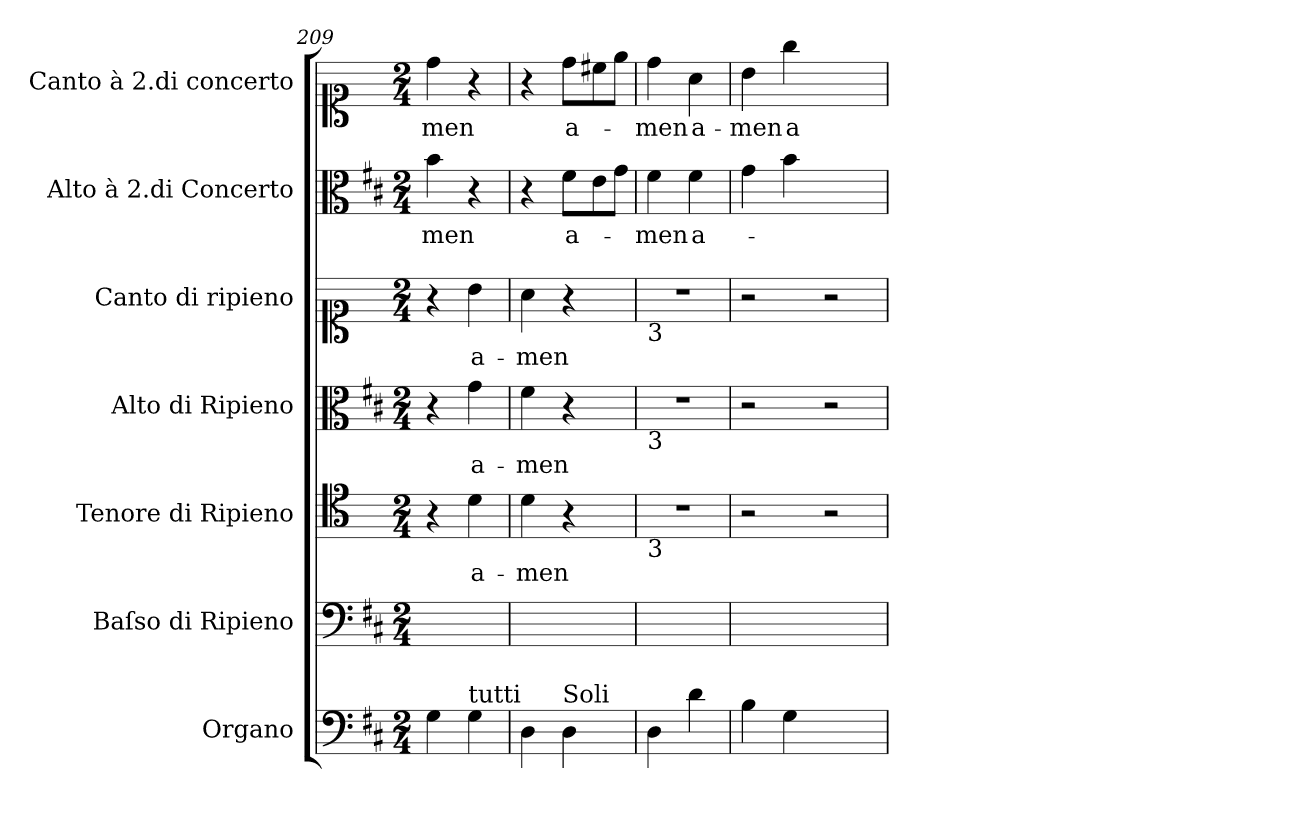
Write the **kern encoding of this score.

**kern	**kern	**kern	**text	**kern	**text	**kern	**text	**kern	**text	**kern	**text
*part7	*part6	*part5	*part5	*part4	*part4	*part3	*part3	*part2	*part2	*part1	*part1
*staff7	*staff6	*staff5	*staff5	*staff4	*staff4	*staff3	*staff3	*staff2	*staff2	*staff1	*staff1
*I"Organo	*I"Baſso di Ripieno	*I"Tenore di Ripieno	*	*I"Alto di Ripieno	*	*I"Canto di ripieno	*	*I"Alto à 2.di Concerto	*	*I"Canto à 2.di concerto	*
*I'org	*I'B rip	*I'T rip	*	*I'A rip	*	*	*	*I'A conc	*	*	*
*clefF4	*clefF4	*clefC4	*	*clefC3	*	*clefC1	*	*clefC3	*	*clefC1	*
*k[f#c#]	*k[f#c#]	*k[]	*	*k[f#c#]	*	*k[]	*	*k[f#c#]	*	*k[]	*
*M2/4	*M2/4	*M2/4	*	*M2/4	*	*M2/4	*	*M2/4	*	*M2/4	*
=209	=209	=209	=209	=209	=209	=209	=209	=209	=209	=209	=209
4G\	2ryy	4r	.	4r	.	4r	.	4b\	-men	4dd\	-men
!LO:TX:a:t=tutti	!	!	!	!	!	!	!	!	!	!	!
!	!	!	!LO:LY:i	!	!LO:LY:i	!	!LO:LY:i	!	!	!	!
4G\	.	4d\	a-	4g\	a-	4b\	a-	4r	.	4r	.
=210	=210	=210	=210	=210	=210	=210	=210	=210	=210	=210	=210
!	!	!	!LO:LY:i	!	!LO:LY:i	!	!LO:LY:i	!	!	!	!
4D\	2ryy	4d\	-men	4f#\	-men	4a\	-men	4r	.	4r	.
*	*	*	*	*	*	*	*	*Xtuplet	*	*Xtuplet	*
!LO:TX:a:t=Soli	!	!	!	!	!	!	!	!	!	!	!
4D\	.	4r	.	4r	.	4r	.	12f#\L	a-	12dd\L	a-
.	.	.	.	.	.	.	.	12e\	.	12cc#\	.
.	.	.	.	.	.	.	.	12g\J	.	12ee\J	.
=211	=211	=211	=211	=211	=211	=211	=211	=211	=211	=211	=211
!	!	!	!	!	!	!LO:TX:b:t=3	!	!	!	!	!
!	!	!	!	!LO:TX:b:t=3	!	!	!	!	!	!	!
!	!	!LO:TX:b:t=3	!	!	!	!	!	!	!	!	!
4D\	2ryy	2r	.	2r	.	2r	.	4f#\	-men	4dd\	-men
4d\	.	.	.	.	.	.	.	4f#\	a-	4a\	a-
=212	=212	=212	=212	=212	=212	=212	=212	=212	=212	=212	=212
4B\	2ryy	2r	.	2r	.	2r	.	4g\	.	4b\	-men
4G\	.	.	.	.	.	.	.	4b\	.	4gg\	a-
2ryy	2ryy	2r	.	2r	.	2r	.	2ryy	.	2ryy	.
=	=	=	=	=	=	=	=	=	=	=	=
*-	*-	*-	*-	*-	*-	*-	*-	*-	*-	*-	*-
